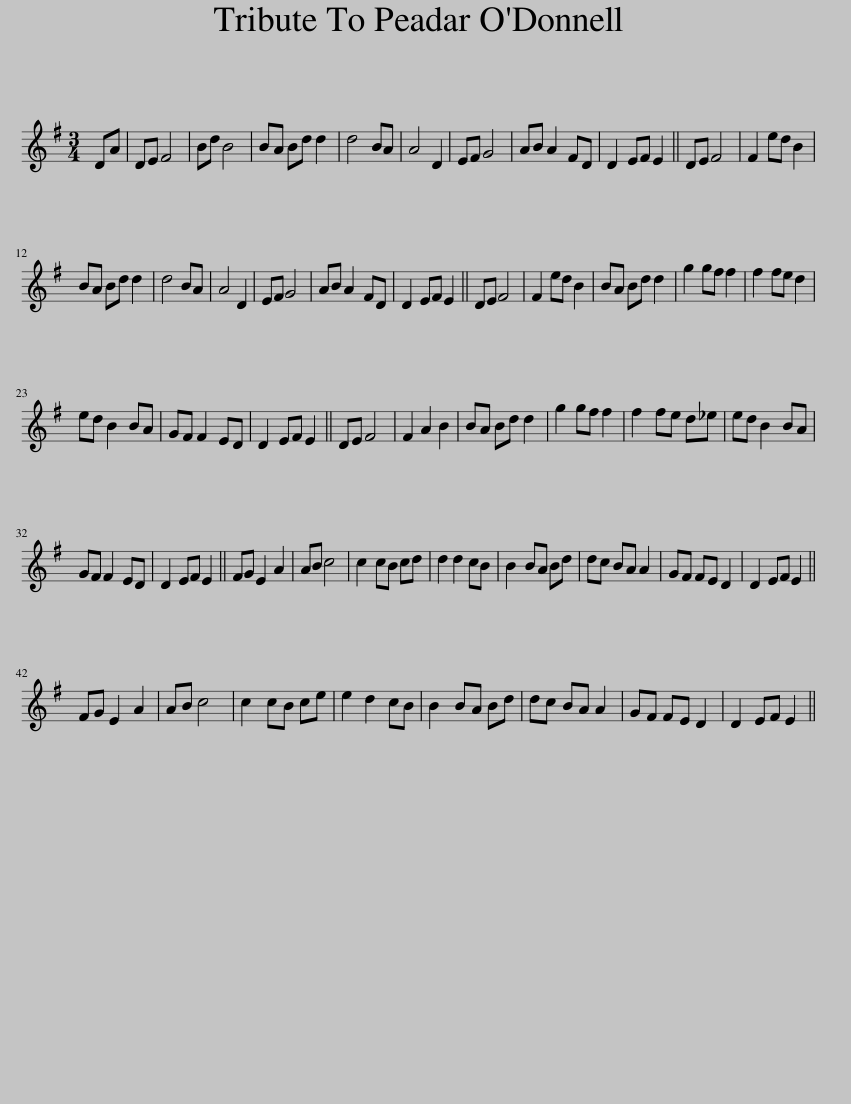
X:1
L:1/8
M:3/4
I:linebreak $
K:Emin
V:1 treble
V:1
 DA | DE F4 | Bd B4 | BA Bd d2 | d4 BA | %5
 A4 D2 | EF G4 | AB A2 FD | D2 EF E2 || DE F4 | %10
 F2 ed B2 |$ BA Bd d2 | d4 BA | A4 D2 | EF G4 | %15
 AB A2 FD | D2 EF E2 || DE F4 | F2 ed B2 | BA Bd d2 | %20
 g2 gf f2 | f2 fe d2 |$ ed B2 BA | GF F2 ED | D2 EF E2 || %25
 DE F4 | F2 A2 B2 | BA Bd d2 | g2 gf f2 | f2 fe d_e | %30
 ed B2 BA |$ GF F2 ED | D2 EF E2 || FG E2 A2 | AB c4 | %35
 c2 cB cd | d2 d2 cB | B2 BA Bd | dc BA A2 | GF FE D2 | %40
 D2 EF E2 ||$ FG E2 A2 | AB c4 | c2 cB ce | e2 d2 cB | %45
 B2 BA Bd | dc BA A2 | GF FE D2 | D2 EF E2 || %49
